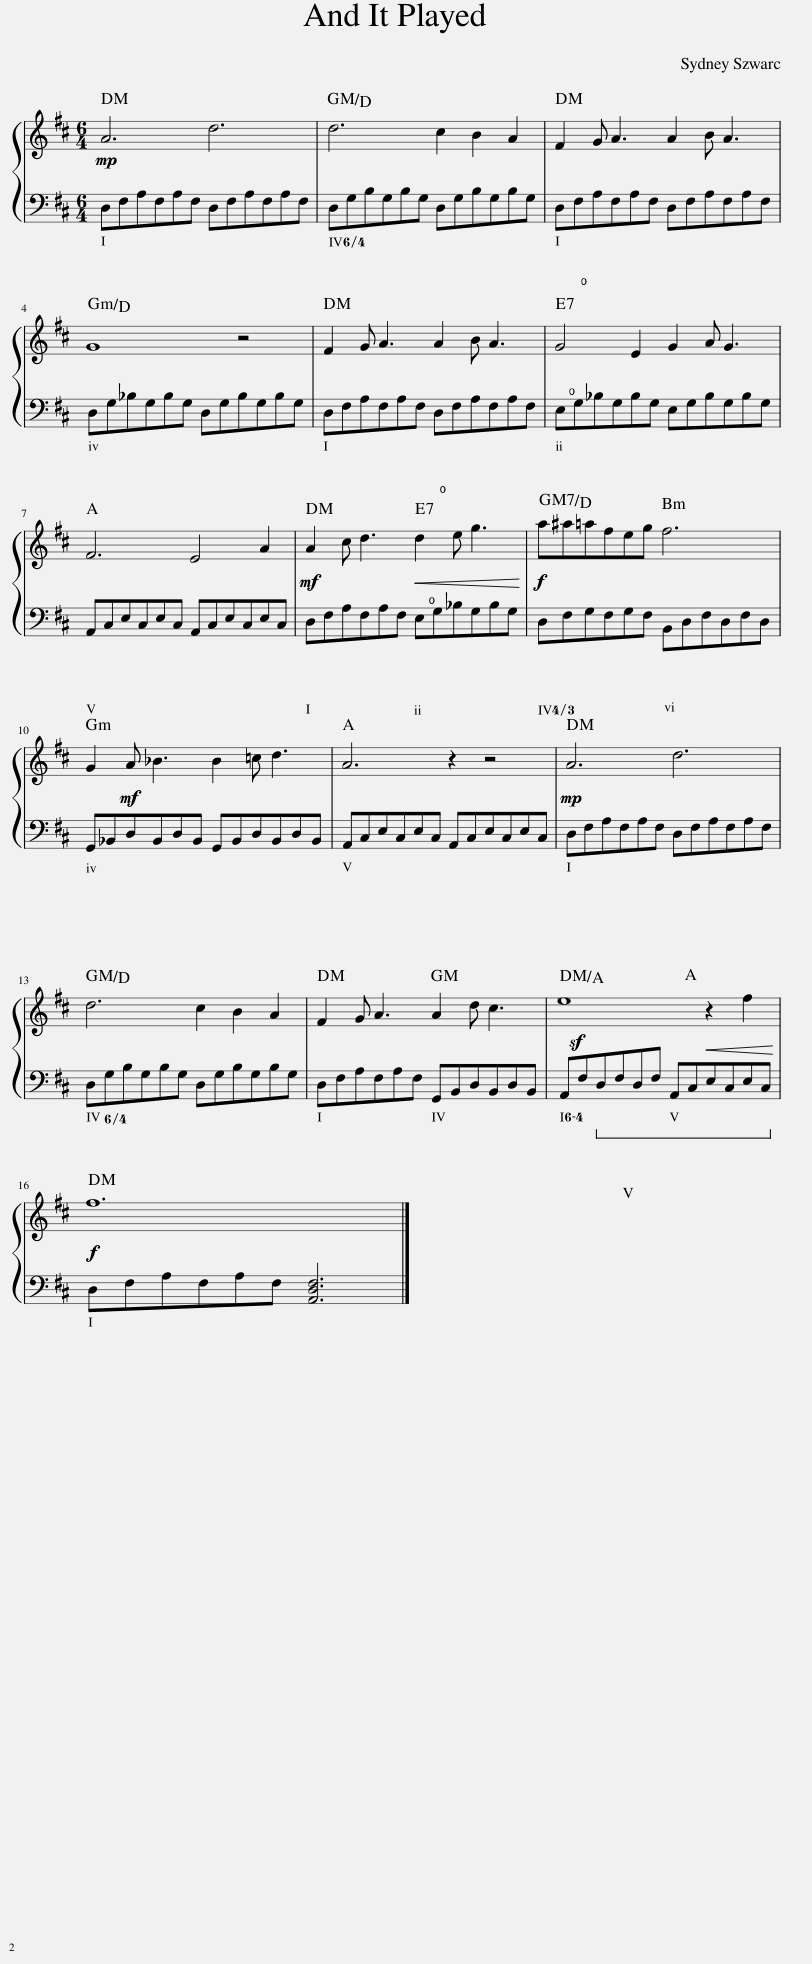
X:1
%%score { 1 | 2 }
L:1/8
M:6/4
I:linebreak $
K:D
V:1 treble
V:2 bass
V:1
!mp! A6 d6 | d6 c2 B2 A2 | F2 G A3 A2 B A3 |$ G8 z4 | F2 G A3 A2 B A3 | %5
 !open!G4 E2 G2 A G3 |$ F6 E4 A2 |!mf! A2 c d3!<(! !open!d2 e g3!<)! |!f! a^a=afeg f6 |$ G2!mf! A _B3 B2 =c d3 | %10
 A6 z2 z4 |!mp! A6 d6 |$ d6 c2 B2 A2 | F2 G A3 A2 d c3 | e8!<(! z2 f2!<)! |$ %15
!f! f12 |] %16
V:2
 D,F,A,F,A,F, D,F,A,F,A,F, | D,G,B,G,B,G, D,G,B,G,B,G, | D,F,A,F,A,F, D,F,A,F,A,F, |$ D,G,_B,G,B,G, D,G,B,G,B,G, | D,F,A,F,A,F, D,F,A,F,A,F, | %5
 !open!E,G,_B,G,B,G, E,G,B,G,B,G, |$ A,,C,E,C,E,C, A,,C,E,C,E,C, | D,F,A,F,A,F, E,!open!G,_B,G,B,G, | D,F,G,F,G,F, B,,D,F,D,F,D, |$ G,,_B,,D,B,,D,B,, G,,B,,D,B,,D,B,, | %10
 A,,C,E,C,E,C, A,,C,E,C,E,C, | D,F,A,F,A,F, D,F,A,F,A,F, |$ D,G,B,G,B,G, D,G,B,G,B,G, | D,F,A,F,A,F, G,,B,,D,B,,D,B,, | A,,F,!ped!D,F,D,F, A,,C,E,C,E,C,!ped-up! |$ %15
 D,F,A,F,A,F, [A,,D,F,]6 |] %16
